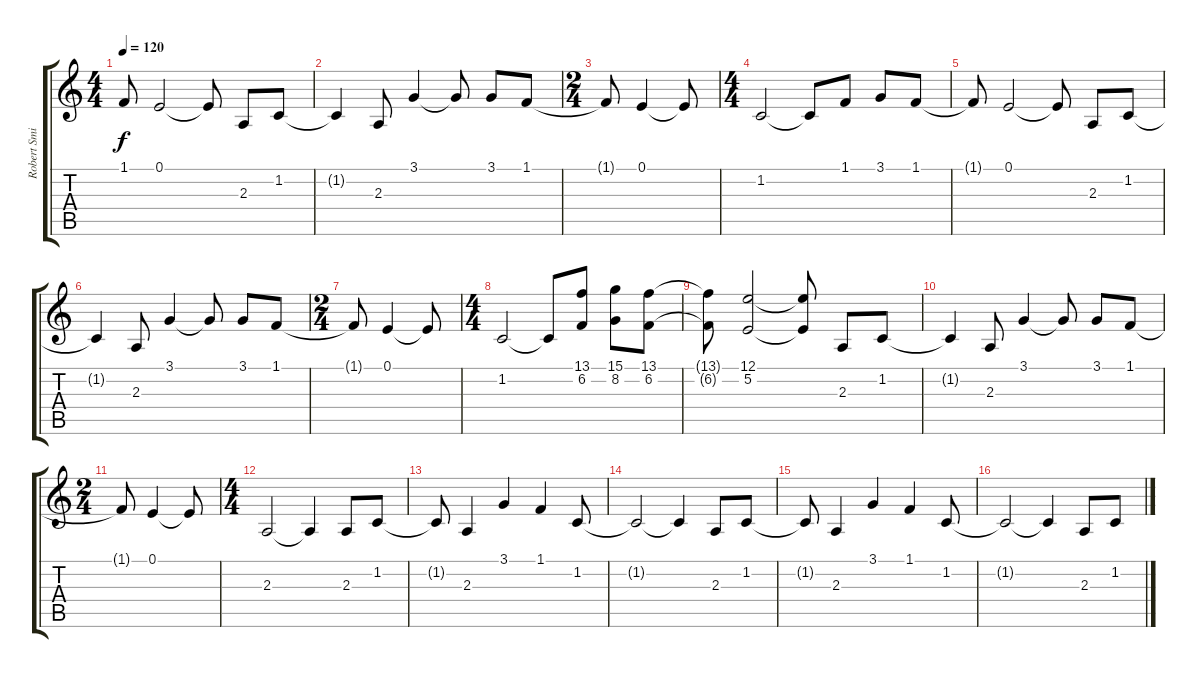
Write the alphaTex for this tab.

\track ("Robert Smith (Voz)" "Robert Smi") {instrument violin}
\staff {score tabs}
\tuning (E4 B3 G3 D3 A2 E2) {hide}
\ts (4 4)
\tempo 120
\clef g2
\ks c
1.1{t}.8{dy f} 0.1.2 0.1{t}.8 2.3.8 1.2.8 |
1.2{t}.4 2.3.8 3.1.4 3.1{t}.8 3.1.8 1.1.8 |
\ts (2 4)
1.1{t}.8 0.1.4 0.1{t}.8 |
\ts (4 4)
1.2.2 1.2{t}.8 1.1.8 3.1.8 1.1.8 |
1.1{t}.8 0.1.2 0.1{t}.8 2.3.8 1.2.8 |
1.2{t}.4 2.3.8 3.1.4 3.1{t}.8 3.1.8 1.1.8 |
\ts (2 4)
1.1{t}.8 0.1.4 0.1{t}.8 |
\ts (4 4)
1.2.2 1.2{t}.8 (13.1 6.2).8 (15.1 8.2).8 (13.1 6.2).8 |
(13.1{t} 6.2{t}).8 (12.1 5.2).2 (12.1{t} 5.2{t}).8 2.3.8 1.2.8 |
1.2{t}.4 2.3.8 3.1.4 3.1{t}.8 3.1.8 1.1.8 |
\ts (2 4)
1.1{t}.8 0.1.4 0.1{t}.8 |
\ts (4 4)
2.3.2 2.3{t}.4 2.3.8 1.2.8 |
1.2{t}.8 2.3.4 3.1.4 1.1.4 1.2.8 |
1.2{t}.2 1.2{t}.4 2.3.8 1.2.8 |
1.2{t}.8 2.3.4 3.1.4 1.1.4 1.2.8 |
1.2{t}.2 1.2{t}.4 2.3.8 1.2.8
